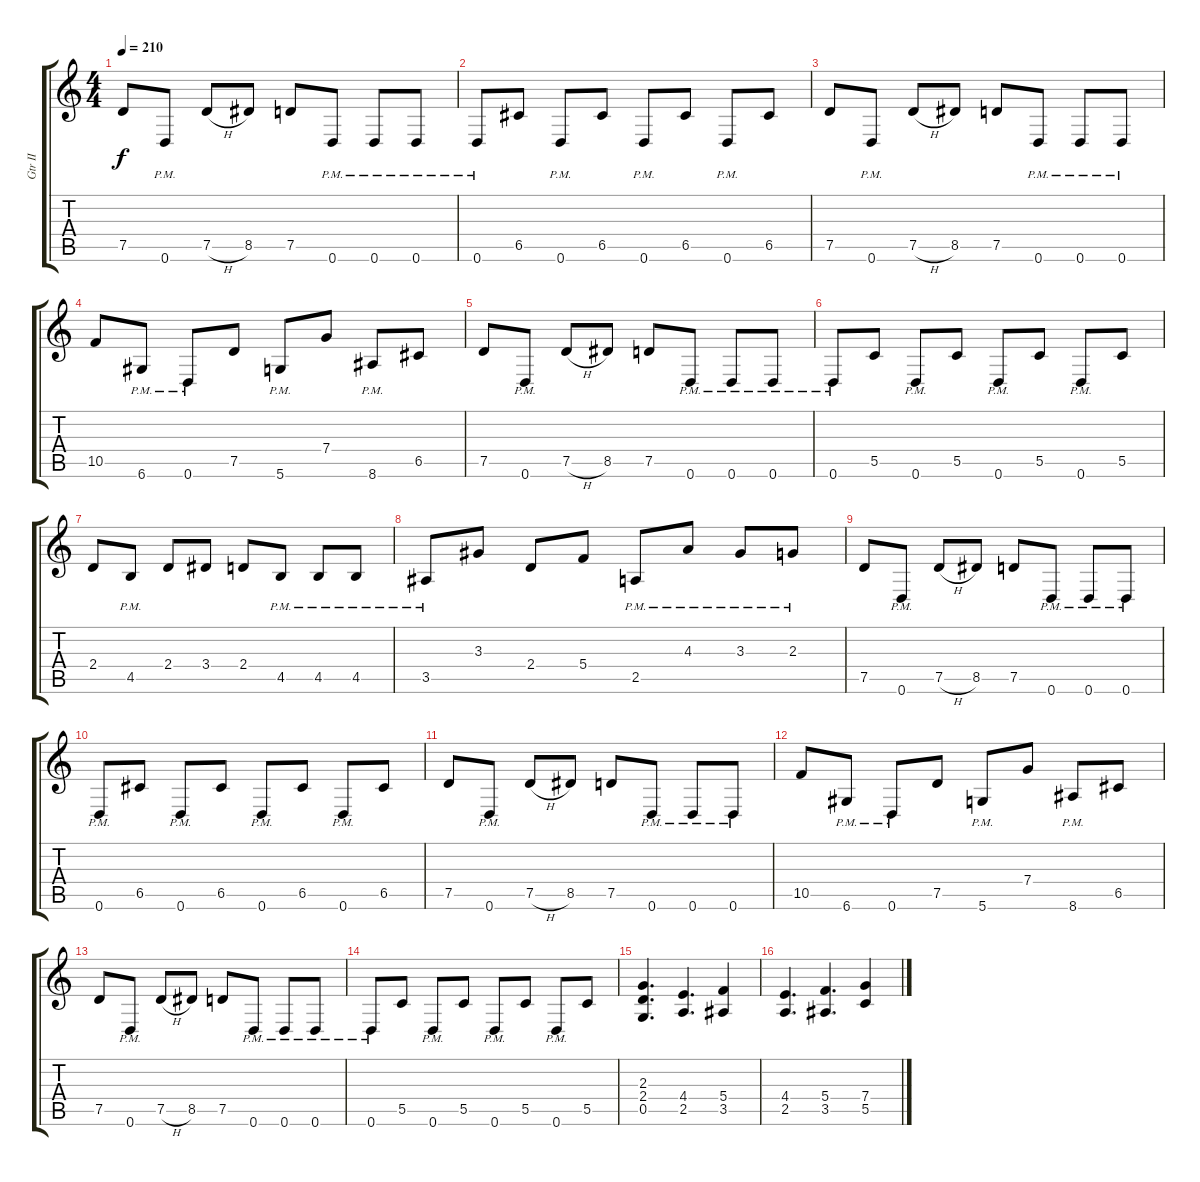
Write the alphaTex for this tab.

\track ("Gtr II" "Gtr II") {instrument overdrivenguitar}
\staff {score tabs}
\tuning (D4 A3 F3 C3 G2 D2) {hide}
\ts (4 4)
\tempo 210
\clef g2
\ks c
7.5.8{dy f} 0.6{pm}.8 7.5{h}.8 8.5.8 7.5.8 0.6{pm}.8 0.6{pm}.8 0.6{pm}.8 |
0.6{pm}.8 6.5.8 0.6{pm}.8 6.5.8 0.6{pm}.8 6.5.8 0.6{pm}.8 6.5.8 |
7.5.8 0.6{pm}.8 7.5{h}.8 8.5.8 7.5.8 0.6{pm}.8 0.6{pm}.8 0.6{pm}.8 |
10.5.8 6.6{pm}.8 0.6{pm}.8 7.5.8 5.6{pm}.8 7.4.8 8.6{pm}.8 6.5.8 |
7.5.8 0.6{pm}.8 7.5{h}.8 8.5.8 7.5.8 0.6{pm}.8 0.6{pm}.8 0.6{pm}.8 |
0.6{pm}.8 5.5.8 0.6{pm}.8 5.5.8 0.6{pm}.8 5.5.8 0.6{pm}.8 5.5.8 |
2.4.8 4.5{pm}.8 2.4.8 3.4.8 2.4.8 4.5{pm}.8 4.5{pm}.8 4.5{pm}.8 |
3.5{pm}.8 3.3.8 2.4.8 5.4.8 2.5{pm}.8 4.3{pm}.8 3.3{pm}.8 2.3{pm}.8 |
7.5.8 0.6{pm}.8 7.5{h}.8 8.5.8 7.5.8 0.6{pm}.8 0.6{pm}.8 0.6{pm}.8 |
0.6{pm}.8 6.5.8 0.6{pm}.8 6.5.8 0.6{pm}.8 6.5.8 0.6{pm}.8 6.5.8 |
7.5.8 0.6{pm}.8 7.5{h}.8 8.5.8 7.5.8 0.6{pm}.8 0.6{pm}.8 0.6{pm}.8 |
10.5.8 6.6{pm}.8 0.6{pm}.8 7.5.8 5.6{pm}.8 7.4.8 8.6{pm}.8 6.5.8 |
7.5.8 0.6{pm}.8 7.5{h}.8 8.5.8 7.5.8 0.6{pm}.8 0.6{pm}.8 0.6{pm}.8 |
0.6{pm}.8 5.5.8 0.6{pm}.8 5.5.8 0.6{pm}.8 5.5.8 0.6{pm}.8 5.5.8 |
(2.3 2.4 0.5).4{d} (4.4 2.5).4{d} (5.4 3.5).4 |
(4.4 2.5).4{d} (5.4 3.5).4{d} (7.4 5.5).4
